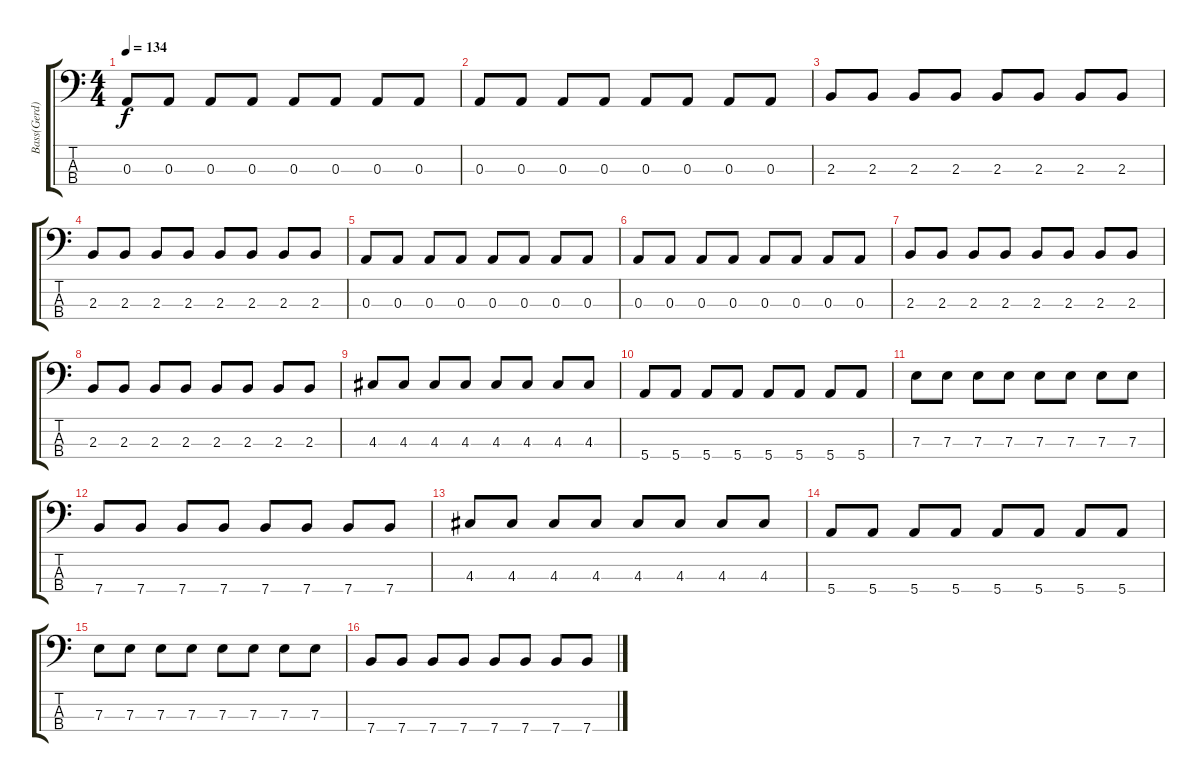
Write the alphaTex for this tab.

\track ("Bass(Gerd)" "Bass(Gerd)") {instrument electricbassfinger}
\staff {score tabs}
\tuning (G2 D2 A1 E1) {hide}
\ts (4 4)
\tempo 134
\clef f4
\ks c
0.3.8{dy f} 0.3.8 0.3.8 0.3.8 0.3.8 0.3.8 0.3.8 0.3.8 |
0.3.8 0.3.8 0.3.8 0.3.8 0.3.8 0.3.8 0.3.8 0.3.8 |
2.3.8 2.3.8 2.3.8 2.3.8 2.3.8 2.3.8 2.3.8 2.3.8 |
2.3.8 2.3.8 2.3.8 2.3.8 2.3.8 2.3.8 2.3.8 2.3.8 |
0.3.8 0.3.8 0.3.8 0.3.8 0.3.8 0.3.8 0.3.8 0.3.8 |
0.3.8 0.3.8 0.3.8 0.3.8 0.3.8 0.3.8 0.3.8 0.3.8 |
2.3.8 2.3.8 2.3.8 2.3.8 2.3.8 2.3.8 2.3.8 2.3.8 |
2.3.8 2.3.8 2.3.8 2.3.8 2.3.8 2.3.8 2.3.8 2.3.8 |
4.3.8{volume 13} 4.3.8 4.3.8 4.3.8 4.3.8 4.3.8 4.3.8 4.3.8 |
5.4.8 5.4.8 5.4.8 5.4.8 5.4.8 5.4.8 5.4.8 5.4.8 |
7.3.8 7.3.8 7.3.8 7.3.8 7.3.8 7.3.8 7.3.8 7.3.8 |
7.4.8 7.4.8 7.4.8 7.4.8 7.4.8 7.4.8 7.4.8 7.4.8 |
4.3.8 4.3.8 4.3.8 4.3.8 4.3.8 4.3.8 4.3.8 4.3.8 |
5.4.8 5.4.8 5.4.8 5.4.8 5.4.8 5.4.8 5.4.8 5.4.8 |
7.3.8 7.3.8 7.3.8 7.3.8 7.3.8 7.3.8 7.3.8 7.3.8 |
7.4.8 7.4.8 7.4.8 7.4.8 7.4.8 7.4.8 7.4.8 7.4.8
